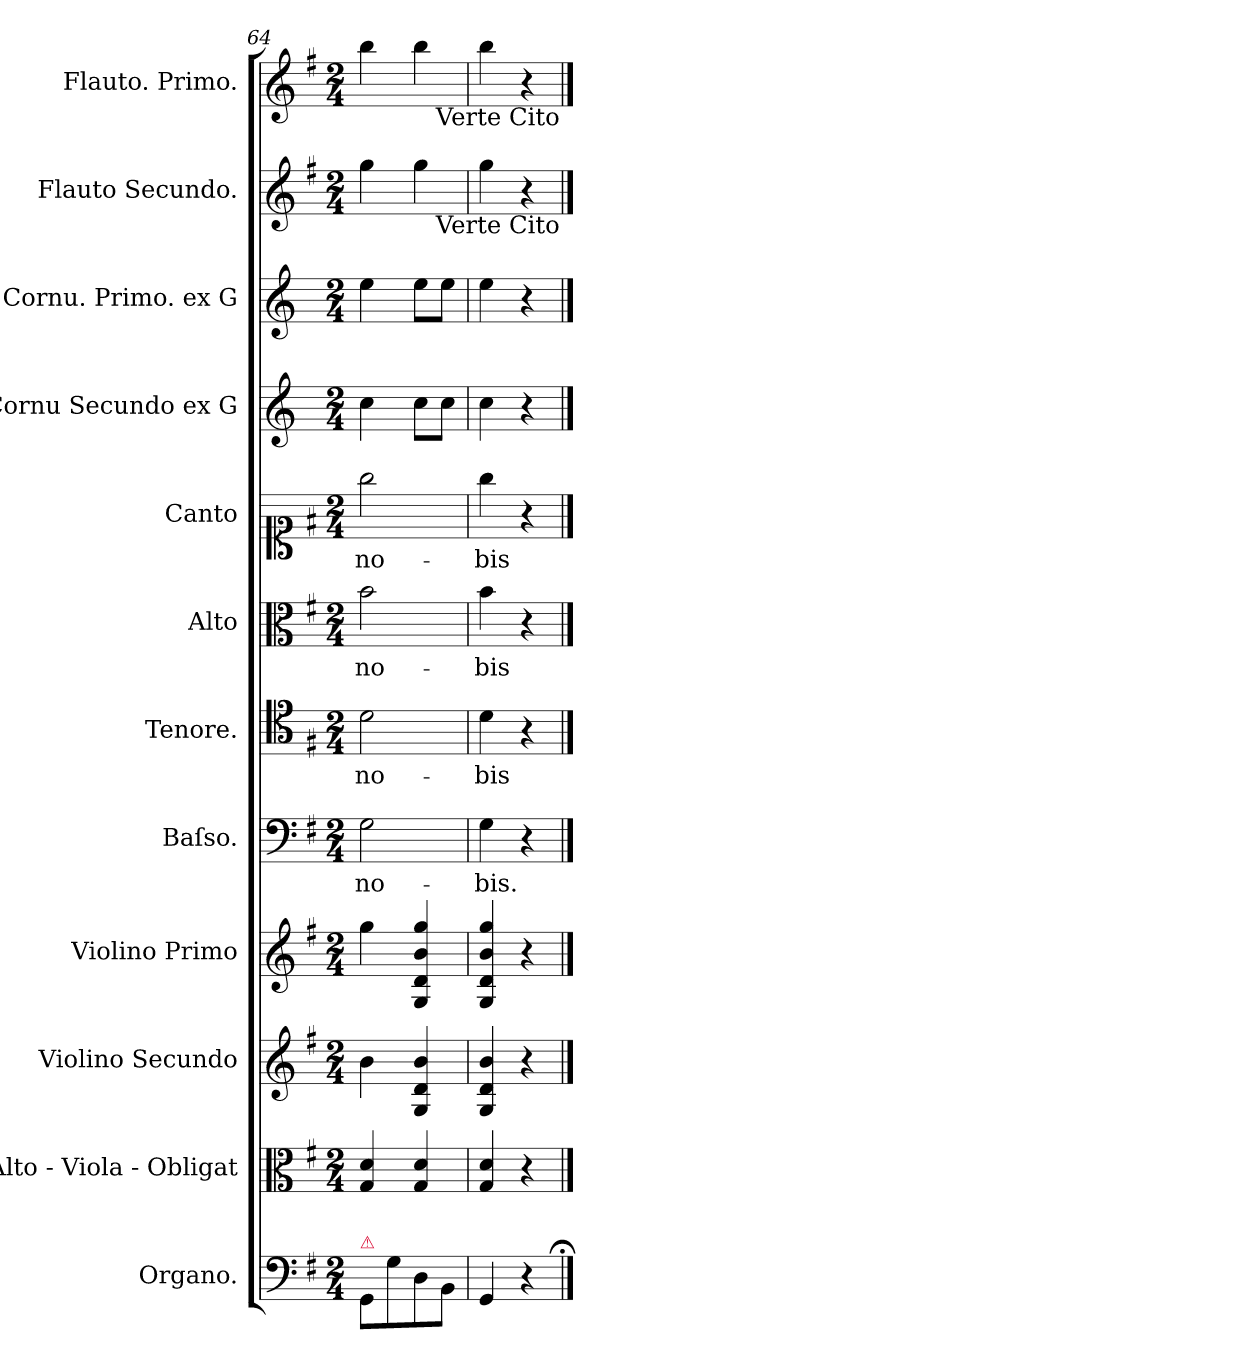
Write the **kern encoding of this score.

**kern	**kern	**kern	**kern	**kern	**text	**kern	**text	**kern	**text	**kern	**text	**kern	**kern	**kern	**kern
*part12	*part11	*part10	*part9	*part8	*part8	*part7	*part7	*part6	*part6	*part5	*part5	*part4	*part3	*part2	*part1
*staff12	*staff11	*staff10	*staff9	*staff8	*staff8	*staff7	*staff7	*staff6	*staff6	*staff5	*staff5	*staff4	*staff3	*staff2	*staff1
*I"Organo.	*I"Alto - Viola - Obligat	*I"Violino Secundo	*I"Violino Primo	*I"Baſso.	*	*I"Tenore.	*	*I"Alto	*	*I"Canto	*	*I"Cornu Secundo ex G	*I"Cornu. Primo. ex G	*I"Flauto Secundo.	*I"Flauto. Primo.
*I'org	*I'a-vla	*I'vl 2	*I'vl 1	*I'B	*	*I'T	*	*I'A	*	*I'S	*	*I'cor 2 in G	*I'cor 1 in G	*I'fl 2	*I'fl 1
*clefF4	*clefC3	*clefG2	*clefG2	*clefF4	*	*clefC4	*	*clefC3	*	*clefC1	*	*clefG2	*clefG2	*clefG2	*clefG2
*	*	*	*	*	*	*	*	*	*	*	*	*ITrd3c5	*ITrd3c5	*	*
*k[f#]	*k[f#]	*k[f#]	*k[f#]	*k[f#]	*	*k[f#]	*	*k[f#]	*	*k[f#]	*	*k[f#]	*k[f#]	*k[f#]	*k[f#]
*G:	*G:	*G:	*G:	*G:	*	*G:	*	*G:	*	*G:	*	*G:	*G:	*G:	*G:
*M2/4	*M2/4	*M2/4	*M2/4	*M2/4	*	*M2/4	*	*M2/4	*	*M2/4	*	*M2/4	*M2/4	*M2/4	*M2/4
=64	=64	=64	=64	=64	=64	=64	=64	=64	=64	=64	=64	=64	=64	=64	=64
!LO:TX:a:color=crimson:t=⚠	!	!	!	!	!	!	!	!	!	!	!	!	!	!	!
8GG/L	4G/ 4d/	4b\	4gg\	2G\	no-	2d\	no-	2b\	no-	2gg\	no-	4g\	4b\	4gg\	4bb\
8G\	.	.	.	.	.	.	.	.	.	.	.	.	.	.	.
8D\	4G/ 4d/	4G/ 4d/ 4b/	4G/ 4d/ 4b/ 4gg/	.	.	.	.	.	.	.	.	8g\L	8b\L	4gg\	4bb\
8BB\J	.	.	.	.	.	.	.	.	.	.	.	8g\J	8b\J	.	.
=65	=65	=65	=65	=65	=65	=65	=65	=65	=65	=65	=65	=65	=65	=65	=65
4GG/	4G/ 4d/	4G/ 4d/ 4b/	4G/ 4d/ 4b/ 4gg/	4G\	-bis.	4d\	-bis	4b\	-bis	4gg\	-bis	4g\	4b\	4gg\	4bb\
4r	4r	4r	4r	4r	.	4r	.	4r	.	4r	.	4r	4r	4r	4r
!	!	!	!	!	!	!	!	!	!	!	!	!	!	!	!LO:TX:b:t=Verte Cito
!	!	!	!	!	!	!	!	!	!	!	!	!	!	!LO:TX:b:t=Verte Cito	!
==;	==	==	==	==	==	==	==	==	==	==	==	==	==	==	==
*-	*-	*-	*-	*-	*-	*-	*-	*-	*-	*-	*-	*-	*-	*-	*-
